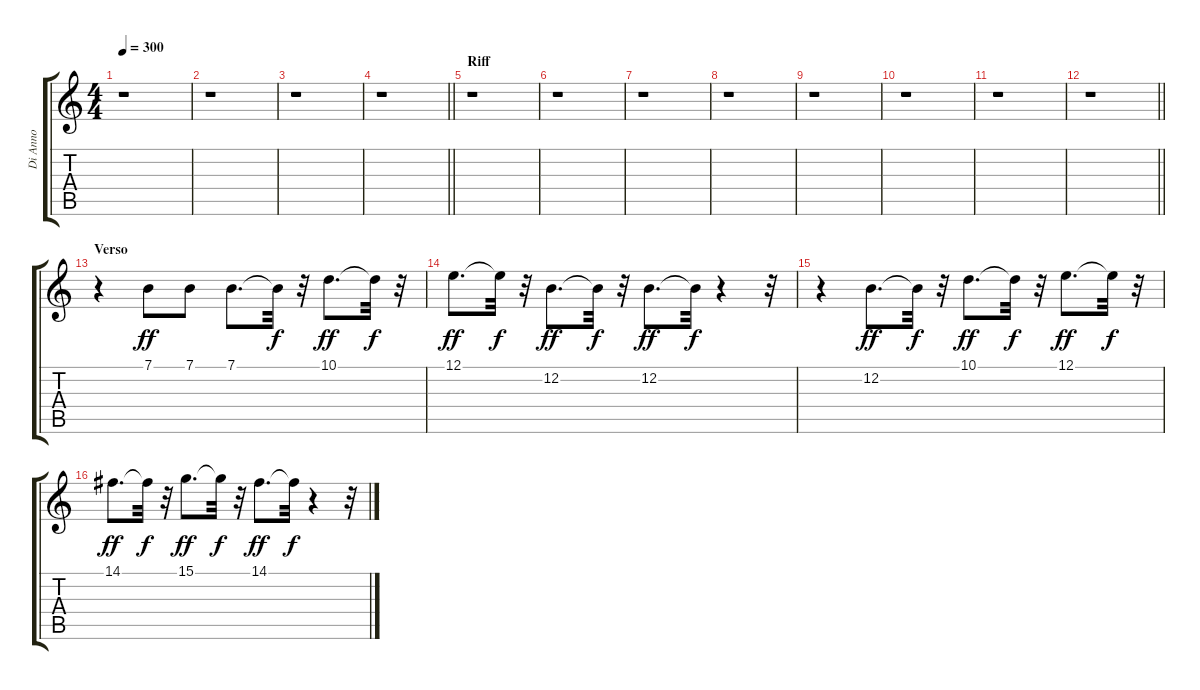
\track ("Di Anno" "Di Anno") {instrument choiraahs}
\staff {score tabs}
\tuning (E4 B3 G3 D3 A2 E2) {hide}
\ts (4 4)
\tempo 300
\clef g2
\ks c
r.1{dy f} |
r.1 |
r.1 |
\barLineRight lightlight
r.1 |
\section ("" "Riff")
r.1 |
r.1 |
r.1 |
r.1 |
r.1 |
r.1 |
r.1 |
\barLineRight lightlight
r.1 |
\section ("" "Verso")
r.4 7.1.8{dy ff} 7.1.8 7.1.8{d} 7.1{t}.32{dy f} r.32 10.1.8{d dy ff} 10.1{t}.32{dy f} r.32 |
12.1.8{d dy ff} 12.1{t}.32{dy f} r.32 12.2.8{d dy ff} 12.2{t}.32{dy f} r.32 12.2.8{d dy ff} 12.2{t}.32{dy f} r.4 r.32 |
r.4 12.2.8{d dy ff} 12.2{t}.32{dy f} r.32 10.1.8{d dy ff} 10.1{t}.32{dy f} r.32 12.1.8{d dy ff} 12.1{t}.32{dy f} r.32 |
14.1.8{d dy ff} 14.1{t}.32{dy f} r.32 15.1.8{d dy ff} 15.1{t}.32{dy f} r.32 14.1.8{d dy ff} 14.1{t}.32{dy f} r.4 r.32
